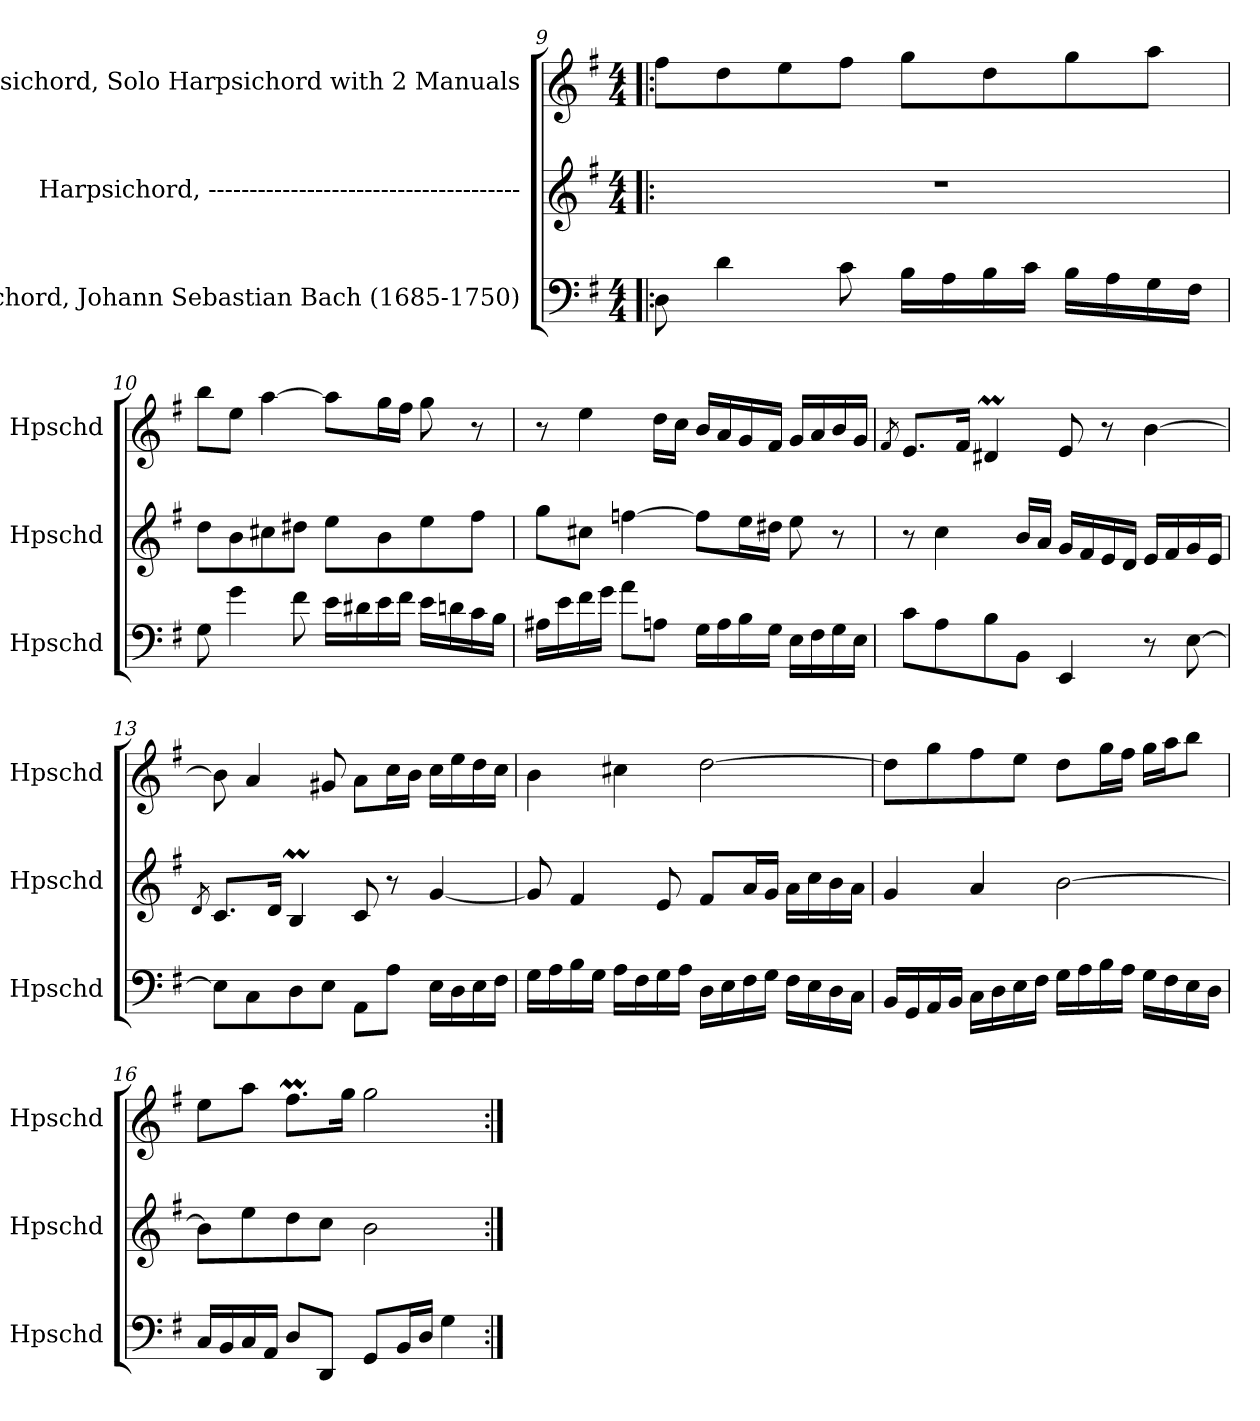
**kern	**kern	**kern
*part3	*part2	*part1
*staff3	*staff2	*staff1
*I"Harpsichord, Johann Sebastian Bach  (1685-1750)	*I"Harpsichord, --------------------------------------	*I"Harpsichord, Solo Harpsichord with 2 Manuals
*I'Hpschd	*I'Hpschd	*I'Hpschd
!!LO:LB:g=z
*clefF4	*clefG2	*clefG2
*k[f#]	*k[f#]	*k[f#]
*M4/4	*M4/4	*M4/4
=9!|:	=9!|:	=9!|:
8D\	1r	8ff#\L
4d\	.	8dd\
.	.	8ee\
8c\	.	8ff#\J
16B\LL	.	8gg\L
16A\	.	.
16B\	.	8dd\
16c\JJ	.	.
16B\LL	.	8gg\
16A\	.	.
16G\	.	8aa\J
16F#\JJ	.	.
=10	=10	=10
8G\	8dd\L	8bb\L
4g\	8b\	8ee\J
.	8cc#X\	[4aa\
8f#\	8dd#X\J	.
16e\LL	8ee\L	8aa\L]
16d#X\	.	.
16e\	8b\	16gg\L
16f#\JJ	.	16ff#\JJ
16e\LL	8ee\	8gg\
16dn\	.	.
16c\	8ff#\J	8r
16B\JJ	.	.
!!LO:PB:g=z
=11	=11	=11
16A#X\LL	8gg\L	8r
16e\	.	.
16f#\	8cc#X\J	4ee\
16g\JJ	.	.
8a\L	[4ffn\	.
8An\J	.	16dd\LL
.	.	16cc\JJ
16G\LL	8ff\L]	16b/LL
16A\	.	16a/
16B\	16ee\L	16g/
16G\JJ	16dd#X\JJ	16f#/JJ
16E\LL	8ee\	16g/LL
16F#\	.	16a/
16G\	8r	16b/
16E\JJ	.	16g/JJ
=12	=12	=12
.	.	8qf#/
8c\L	8r	8.e/L
8A\	4cc\	.
.	.	16f#/Jk
8B\	.	4d#Xm/
8BB\J	16b/LL	.
.	16a/JJ	.
4EE/	16g/LL	8e/
.	16f#/	.
.	16e/	8r
.	16d/JJ	.
8r	16e/LL	[4b\
.	16f#/	.
[8E\	16g/	.
.	16e/JJ	.
=13	=13	=13
.	8qd/	.
8E\L]	8.c/L	8b\]
8C\	.	4a/
.	16d/Jk	.
8D\	4Bm/	.
8E\J	.	8g#X/
8AA\L	8c/	8a\L
8A\J	8r	16cc\L
.	.	16b\JJ
16E\LL	[4g/	16cc\LL
16D\	.	16ee\
16E\	.	16dd\
16F#\JJ	.	16cc\JJ
!!LO:LB:g=z
=14	=14	=14
16G\LL	8g/]	4b\
16A\	.	.
16B\	4f#/	.
16G\JJ	.	.
16A\LL	.	4cc#X\
16F#\	.	.
16G\	8e/	.
16A\JJ	.	.
16D\LL	8f#/L	[2dd\
16E\	.	.
16F#\	16a/L	.
16G\JJ	16g/JJ	.
16F#\LL	16a\LL	.
16E\	16cc\	.
16D\	16b\	.
16C\JJ	16a\JJ	.
=15	=15	=15
16BB/LL	4g/	8dd\L]
16GG/	.	.
16AA/	.	8gg\
16BB/JJ	.	.
16C\LL	4a/	8ff#\
16D\	.	.
16E\	.	8ee\J
16F#\JJ	.	.
16G\LL	[2b\	8dd\L
16A\	.	.
16B\	.	16gg\L
16A\JJ	.	16ff#\JJ
16G\LL	.	16gg\LL
16F#\	.	16aa\J
16E\	.	8bb\J
16D\JJ	.	.
=16	=16	=16
16C/LL	8b\L]	8ee\L
16BB/	.	.
16C/	8ee\	8aa\J
16AA/JJ	.	.
8D/L	8dd\	8.ff#m\L
8DD/J	8cc\J	.
.	.	16gg\Jk
8GG/L	2b\	2gg\
16BB/L	.	.
16D/JJ	.	.
4G\	.	.
=:|!	=:|!	=:|!
*-	*-	*-
